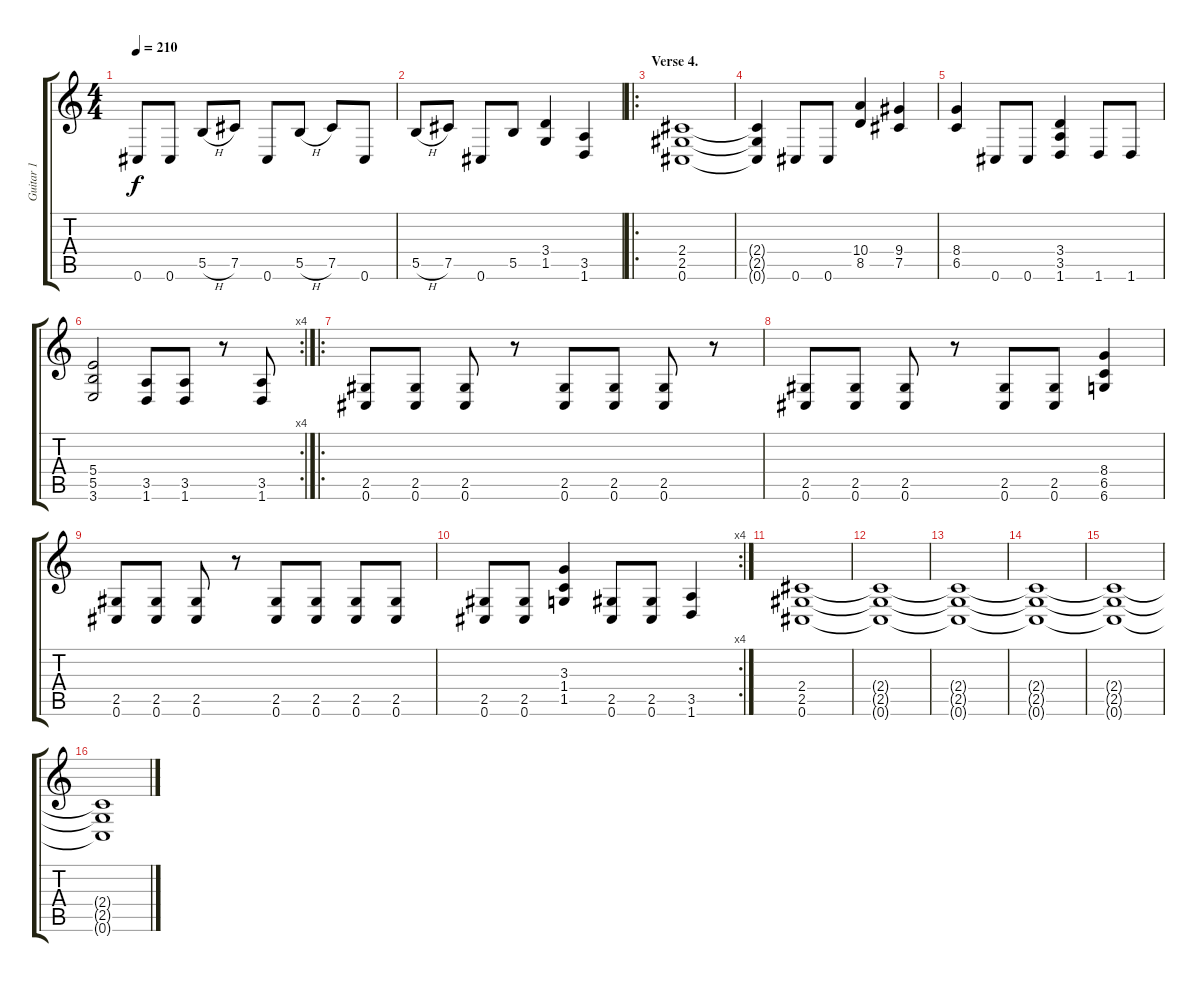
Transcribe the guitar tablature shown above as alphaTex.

\track ("Guitar 1" "Guitar 1") {instrument distortionguitar}
\staff {score tabs}
\tuning (Db4 Ab3 E3 B2 Gb2 Db2) {hide}
\ts (4 4)
\tempo 210
\clef g2
\ks c
0.6.8{dy f} 0.6.8 5.5{h}.8 7.5.8 0.6.8 5.5{h}.8 7.5.8 0.6.8 |
5.5{h}.8 7.5.8 0.6.8 5.5.8 (3.4 1.5).4 (3.5 1.6).4 |
\ro
\section ("" "Verse 4.")
(2.4 2.5 0.6).1 |
(2.4{t} 2.5{t} 0.6{t}).4 0.6.8 0.6.8 (10.4 8.5).4 (9.4 7.5).4 |
(8.4 6.5).4 0.6.8 0.6.8 (3.4 3.5 1.6).4 1.6.8 1.6.8 |
\rc 4
(5.4 5.5 3.6).2 (3.5 1.6).8 (3.5 1.6).8 r.8 (3.5 1.6).8 |
\ro
(2.5 0.6).8 (2.5 0.6).8 (2.5 0.6).8 r.8 (2.5 0.6).8 (2.5 0.6).8 (2.5 0.6).8 r.8 |
(2.5 0.6).8 (2.5 0.6).8 (2.5 0.6).8 r.8 (2.5 0.6).8 (2.5 0.6).8 (8.4 6.5 6.6).4 |
(2.5 0.6).8 (2.5 0.6).8 (2.5 0.6).8 r.8 (2.5 0.6).8 (2.5 0.6).8 (2.5 0.6).8 (2.5 0.6).8 |
\rc 4
(2.5 0.6).8 (2.5 0.6).8 (3.3 1.4 1.5).4 (2.5 0.6).8 (2.5 0.6).8 (3.5 1.6).4 |
(2.4 2.5 0.6).1 |
(2.4{t} 2.5{t} 0.6{t}).1 |
(2.4{t} 2.5{t} 0.6{t}).1 |
(2.4{t} 2.5{t} 0.6{t}).1 |
(2.4{t} 2.5{t} 0.6{t}).1 |
(2.4{t} 2.5{t} 0.6{t}).1
